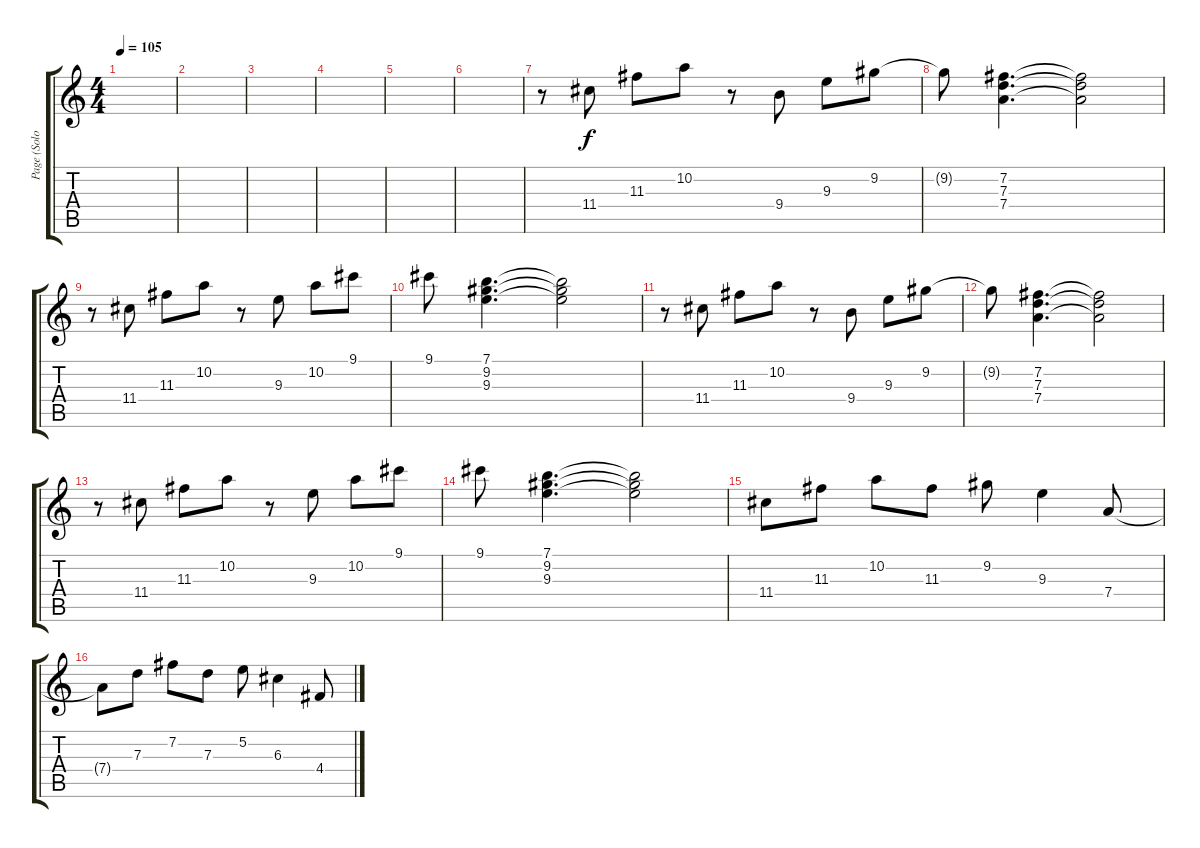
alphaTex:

\track ("Page (Solo and Fills)" "Page (Solo") {instrument overdrivenguitar}
\staff {score tabs}
\tuning (E4 B3 G3 D3 A2 E2) {hide}
\ts (4 4)
\tempo 105
\clef g2
\ks c
|
|
|
|
|
|
r.8{volume 11} 11.4.8 11.3.8 10.2.8 r.8 9.4.8 9.3.8 9.2.8 |
9.2{t}.8 (7.2 7.3 7.4).4{d} (7.2{t} 7.3{t} 7.4{t}).2 |
r.8 11.4.8 11.3.8 10.2.8 r.8 9.3.8 10.2.8 9.1.8 |
9.1.8 (7.1 9.2 9.3).4{d} (7.1{t} 9.2{t} 9.3{t}).2 |
r.8 11.4.8 11.3.8 10.2.8 r.8 9.4.8 9.3.8 9.2.8 |
9.2{t}.8 (7.2 7.3 7.4).4{d} (7.2{t} 7.3{t} 7.4{t}).2 |
r.8 11.4.8 11.3.8 10.2.8 r.8 9.3.8 10.2.8 9.1.8 |
9.1.8 (7.1 9.2 9.3).4{d} (7.1{t} 9.2{t} 9.3{t}).2 |
11.4.8 11.3.8 10.2.8 11.3.8 9.2.8 9.3.4 7.4.8 |
7.4{t}.8 7.3.8 7.2.8 7.3.8 5.2.8 6.3.4 4.4.8
